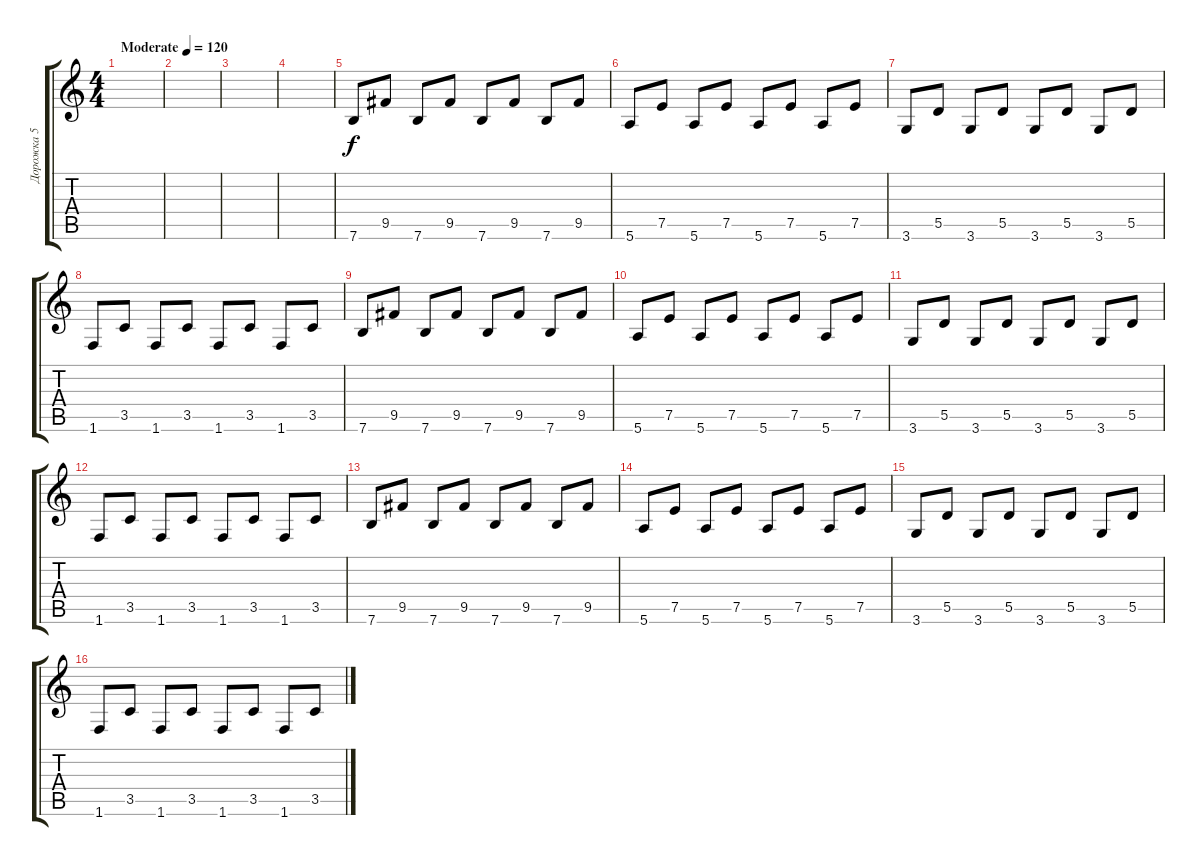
\track ("Дорожка 5" "Дорожка 5") {instrument acousticguitarsteel}
\staff {score tabs}
\tuning (E4 B3 G3 D3 A2 E2) {hide}
\ts (4 4)
\tempo (120 "Moderate")
\clef g2
\ks c
|
|
|
|
7.6.8 9.5.8 7.6.8 9.5.8 7.6.8 9.5.8 7.6.8 9.5.8 |
5.6.8 7.5.8 5.6.8 7.5.8 5.6.8 7.5.8 5.6.8 7.5.8 |
3.6.8 5.5.8 3.6.8 5.5.8 3.6.8 5.5.8 3.6.8 5.5.8 |
1.6.8 3.5.8 1.6.8 3.5.8 1.6.8 3.5.8 1.6.8 3.5.8 |
7.6.8 9.5.8 7.6.8 9.5.8 7.6.8 9.5.8 7.6.8 9.5.8 |
5.6.8 7.5.8 5.6.8 7.5.8 5.6.8 7.5.8 5.6.8 7.5.8 |
3.6.8 5.5.8 3.6.8 5.5.8 3.6.8 5.5.8 3.6.8 5.5.8 |
1.6.8 3.5.8 1.6.8 3.5.8 1.6.8 3.5.8 1.6.8 3.5.8 |
7.6.8 9.5.8 7.6.8 9.5.8 7.6.8 9.5.8 7.6.8 9.5.8 |
5.6.8 7.5.8 5.6.8 7.5.8 5.6.8 7.5.8 5.6.8 7.5.8 |
3.6.8 5.5.8 3.6.8 5.5.8 3.6.8 5.5.8 3.6.8 5.5.8 |
1.6.8 3.5.8 1.6.8 3.5.8 1.6.8 3.5.8 1.6.8 3.5.8
